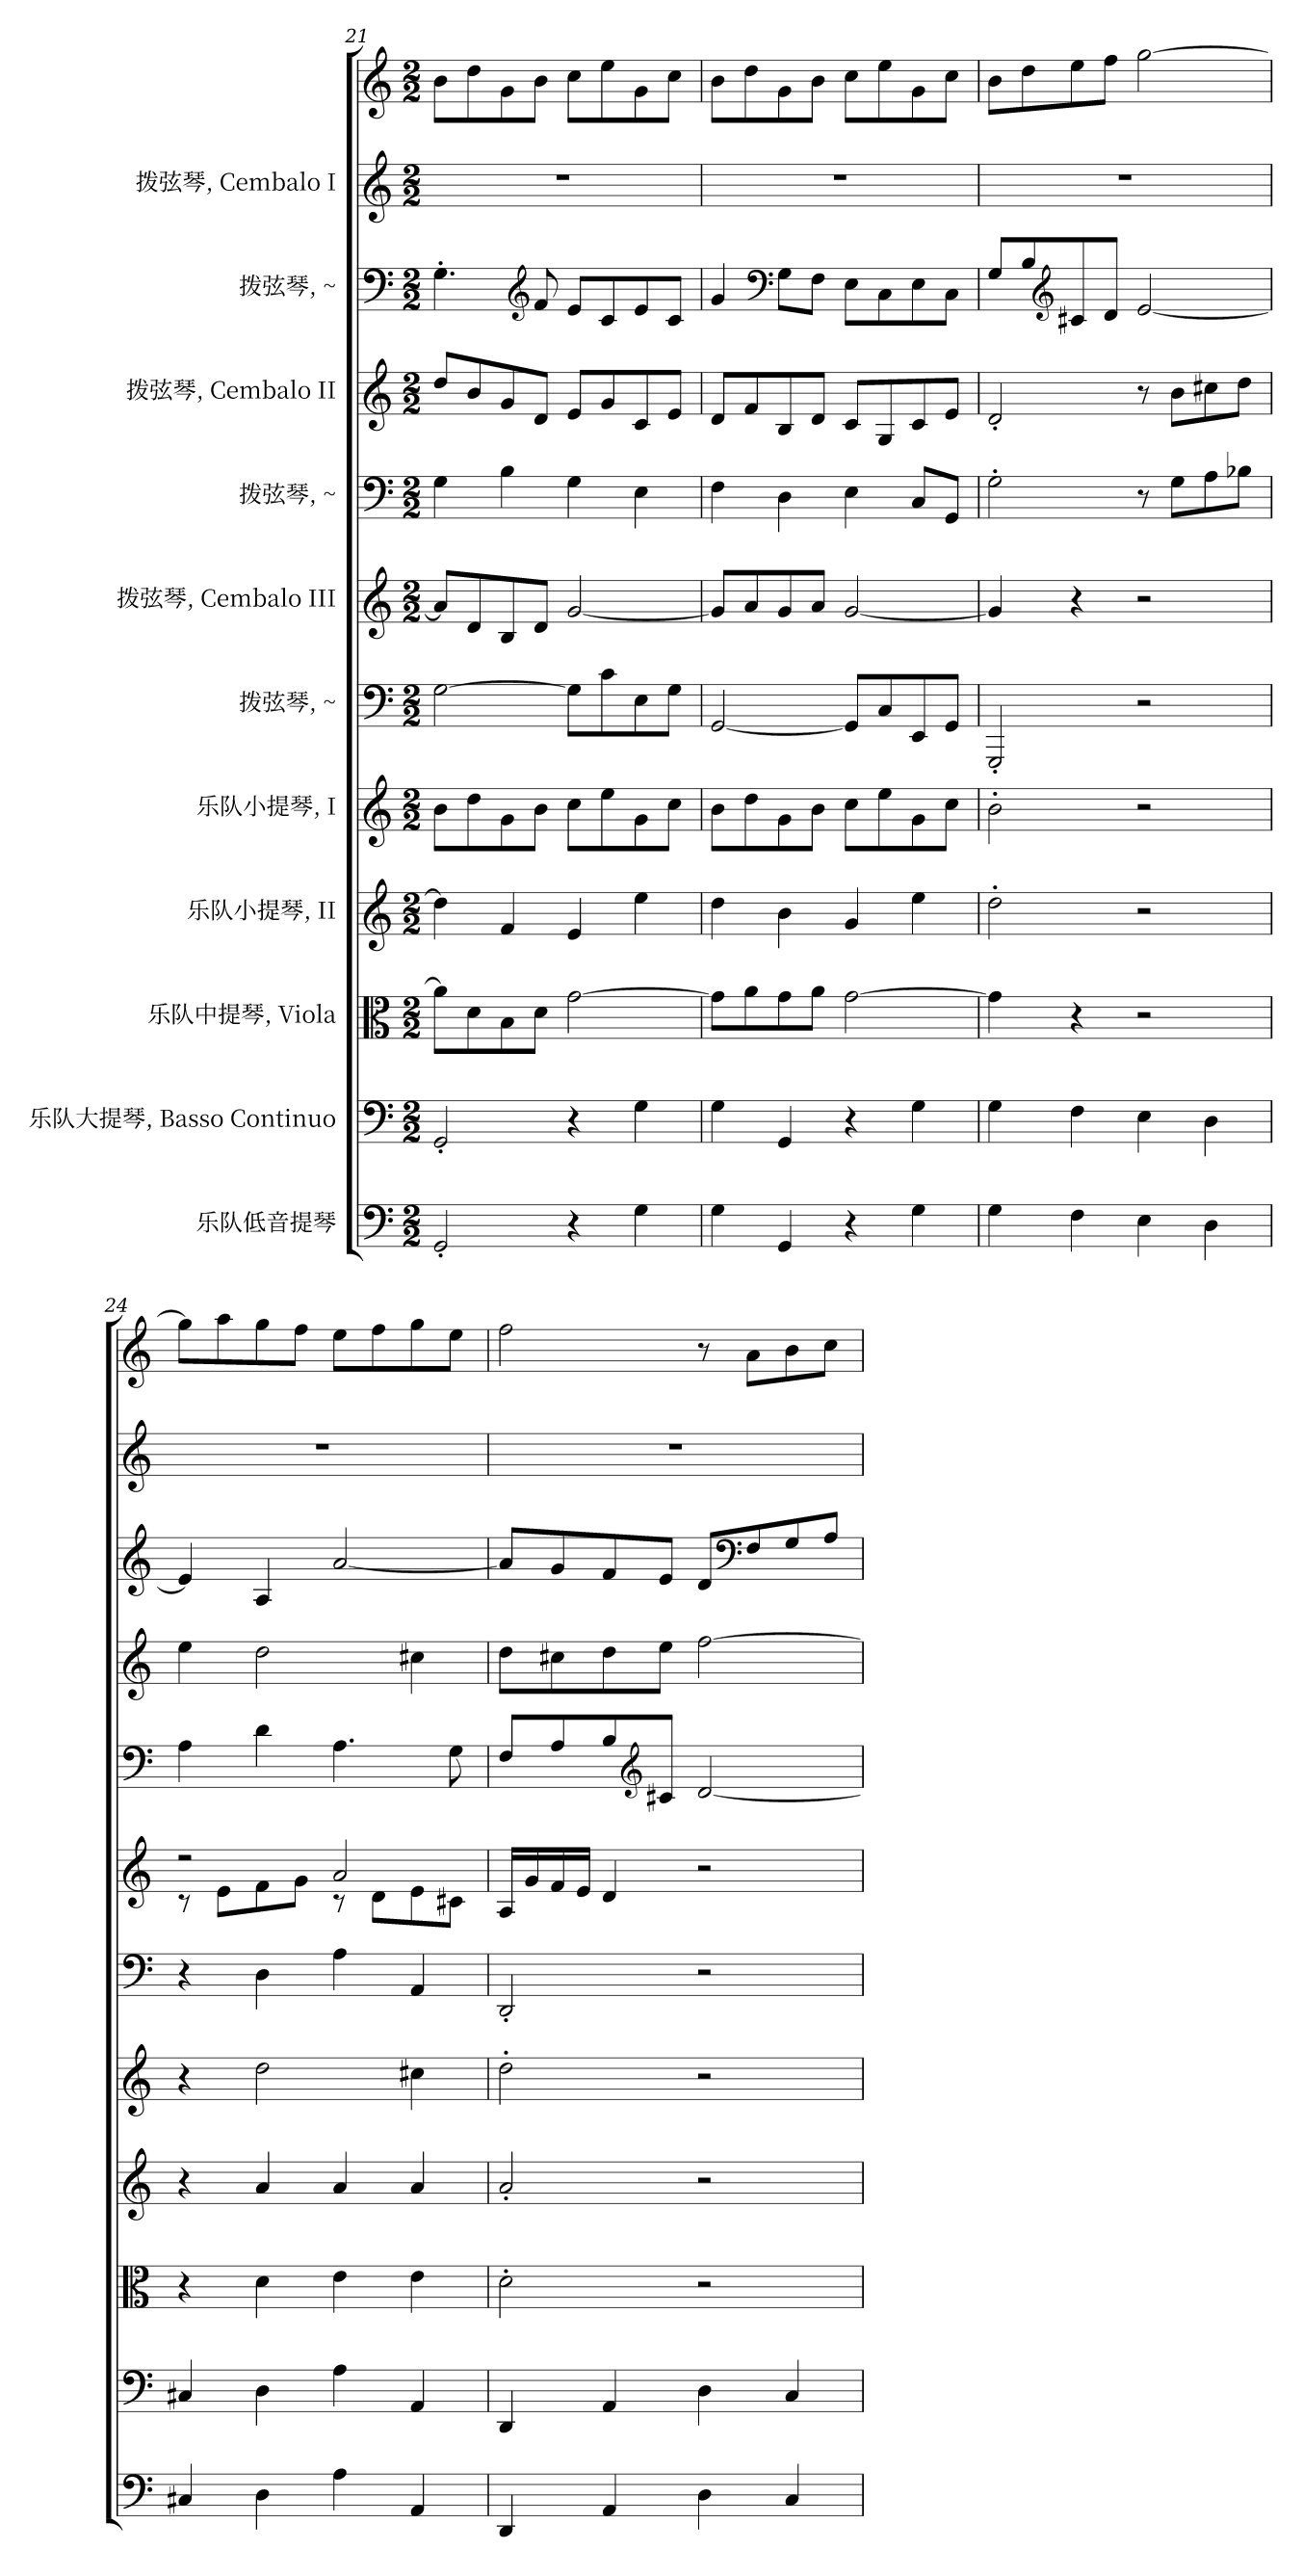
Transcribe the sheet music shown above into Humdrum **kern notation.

**kern	**kern	**kern	**kern	**kern	**kern	**kern	**kern	**kern	**kern	**kern	**kern
*part11	*part10	*part9	*part8	*part7	*part6	*part5	*part4	*part3	*part2	*part1	*part1
*staff12	*staff11	*staff10	*staff9	*staff8	*staff7	*staff6	*staff5	*staff4	*staff3	*staff2	*staff1
*I"乐队低音提琴	*I"乐队大提琴, Basso Continuo	*I"乐队中提琴, Viola	*I"乐队小提琴, II	*I"乐队小提琴, I	*I"拨弦琴, ~	*I"拨弦琴, Cembalo III	*I"拨弦琴, ~	*I"拨弦琴, Cembalo II	*I"拨弦琴, ~	*I"拨弦琴, Cembalo I	*
*clefF4	*clefF4	*clefC3	*clefG2	*clefG2	*clefF4	*clefG2	*clefF4	*clefG2	*clefF4	*clefG2	*clefG2
*ITrd7c12	*	*	*	*	*	*	*	*	*	*	*
*k[]	*k[]	*k[]	*k[]	*k[]	*k[]	*k[]	*k[]	*k[]	*k[]	*k[]	*k[]
*M2/2	*M2/2	*M2/2	*M2/2	*M2/2	*M2/2	*M2/2	*M2/2	*M2/2	*M2/2	*M2/2	*M2/2
=21	=21	=21	=21	=21	=21	=21	=21	=21	=21	=21	=21
2GGG'/	2GG'/	8a\L]	4dd\]	8b\L	[2G\	8a/L]	4G\	8dd/L	4.G'\	1r	8b\L
.	.	8d\	.	8dd\	.	8d/	.	8b/	.	.	8dd\
.	.	8B\	4f/	8g\	.	8B/	4B\	8g/	.	.	8g\
*	*	*	*	*	*	*	*	*	*clefG2	*	*
.	.	8d\J	.	8b\J	.	8d/J	.	8d/J	8f/	.	8b\J
4r	4r	[2g\	4e/	8cc\L	8G\L]	[2g/	4G\	8e/L	8e/L	.	8cc\L
.	.	.	.	8ee\	8c\	.	.	8g/	8c/	.	8ee\
4GG\	4G\	.	4ee\	8g\	8E\	.	4E\	8c/	8e/	.	8g\
.	.	.	.	8cc\J	8G\J	.	.	8e/J	8c/J	.	8cc\J
=22	=22	=22	=22	=22	=22	=22	=22	=22	=22	=22	=22
4GG\	4G\	8g\L]	4dd\	8b\L	[2GG/	8g/L]	4F\	8d/L	4g/	1r	8b\L
.	.	8a\	.	8dd\	.	8a/	.	8f/	.	.	8dd\
*	*	*	*	*	*	*	*	*	*clefF4	*	*
4GGG/	4GG/	8g\	4b\	8g\	.	8g/	4D\	8B/	8G\L	.	8g\
.	.	8a\J	.	8b\J	.	8a/J	.	8d/J	8F\J	.	8b\J
4r	4r	[2g\	4g/	8cc\L	8GG/L]	[2g/	4E\	8c/L	8E\L	.	8cc\L
.	.	.	.	8ee\	8C/	.	.	8G/	8C\	.	8ee\
4GG\	4G\	.	4ee\	8g\	8EE/	.	8C/L	8c/	8E\	.	8g\
.	.	.	.	8cc\J	8GG/J	.	8GG/J	8e/J	8C\J	.	8cc\J
=23	=23	=23	=23	=23	=23	=23	=23	=23	=23	=23	=23
4GG\	4G\	4g\]	2dd'\	2b'\	2GGG'/	4g/]	2G'\	2d'/	8G/L	1r	8b\L
.	.	.	.	.	.	.	.	.	8B/	.	8dd\
*	*	*	*	*	*	*	*	*	*clefG2	*	*
4FF\	4F\	4r	.	.	.	4r	.	.	8c#X/	.	8ee\
.	.	.	.	.	.	.	.	.	8d/J	.	8ff\J
4EE\	4E\	2r	2r	2r	2r	2r	8r	8r	[2e/	.	[2gg\
.	.	.	.	.	.	.	8G\L	8b\L	.	.	.
4DD\	4D\	.	.	.	.	.	8A\	8cc#X\	.	.	.
.	.	.	.	.	.	.	8B-X\J	8dd\J	.	.	.
!!LO:PB:g=z
=24	=24	=24	=24	=24	=24	=24	=24	=24	=24	=24	=24
*	*	*	*	*	*	*^	*	*	*	*	*
4CC#X/	4C#X/	4r	4r	4r	4r	2r	8r	4A\	4ee\	4e/]	1r	8gg\L]
.	.	.	.	.	.	.	8e\L	.	.	.	.	8aa\
4DD\	4D\	4d\	4a/	2dd\	4D\	.	8f\	4d\	2dd\	4A/	.	8gg\
.	.	.	.	.	.	.	8g\J	.	.	.	.	8ff\J
4AA\	4A\	4e\	4a/	.	4A\	2a/	8r	4.A\	.	[2a/	.	8ee\L
.	.	.	.	.	.	.	8d\L	.	.	.	.	8ff\
4AAA/	4AA/	4e\	4a/	4cc#X\	4AA/	.	8e\	.	4cc#X\	.	.	8gg\
.	.	.	.	.	.	.	8c#X\J	8G\	.	.	.	8ee\J
*	*	*	*	*	*	*v	*v	*	*	*	*	*
=25	=25	=25	=25	=25	=25	=25	=25	=25	=25	=25	=25
4DDD/	4DD/	2d'\	2a'/	2dd'\	2DD'/	16A/LL	8F/L	8dd\L	8a/L]	1r	2ff\
.	.	.	.	.	.	16g/	.	.	.	.	.
.	.	.	.	.	.	16f/	8A/	8cc#X\	8g/	.	.
.	.	.	.	.	.	16e/JJ	.	.	.	.	.
4AAA/	4AA/	.	.	.	.	4d/	8B/	8dd\	8f/	.	.
*	*	*	*	*	*	*	*clefG2	*	*	*	*
.	.	.	.	.	.	.	8c#X/J	8ee\J	8e/J	.	.
4DD\	4D\	2r	2r	2r	2r	2r	[2d/	[2ff\	8d/L	.	8r
*	*	*	*	*	*	*	*	*	*clefF4	*	*
.	.	.	.	.	.	.	.	.	8F/	.	8a\L
4CC/	4C/	.	.	.	.	.	.	.	8G/	.	8b\
.	.	.	.	.	.	.	.	.	8A/J	.	8cc\J
=	=	=	=	=	=	=	=	=	=	=	=
*-	*-	*-	*-	*-	*-	*-	*-	*-	*-	*-	*-
